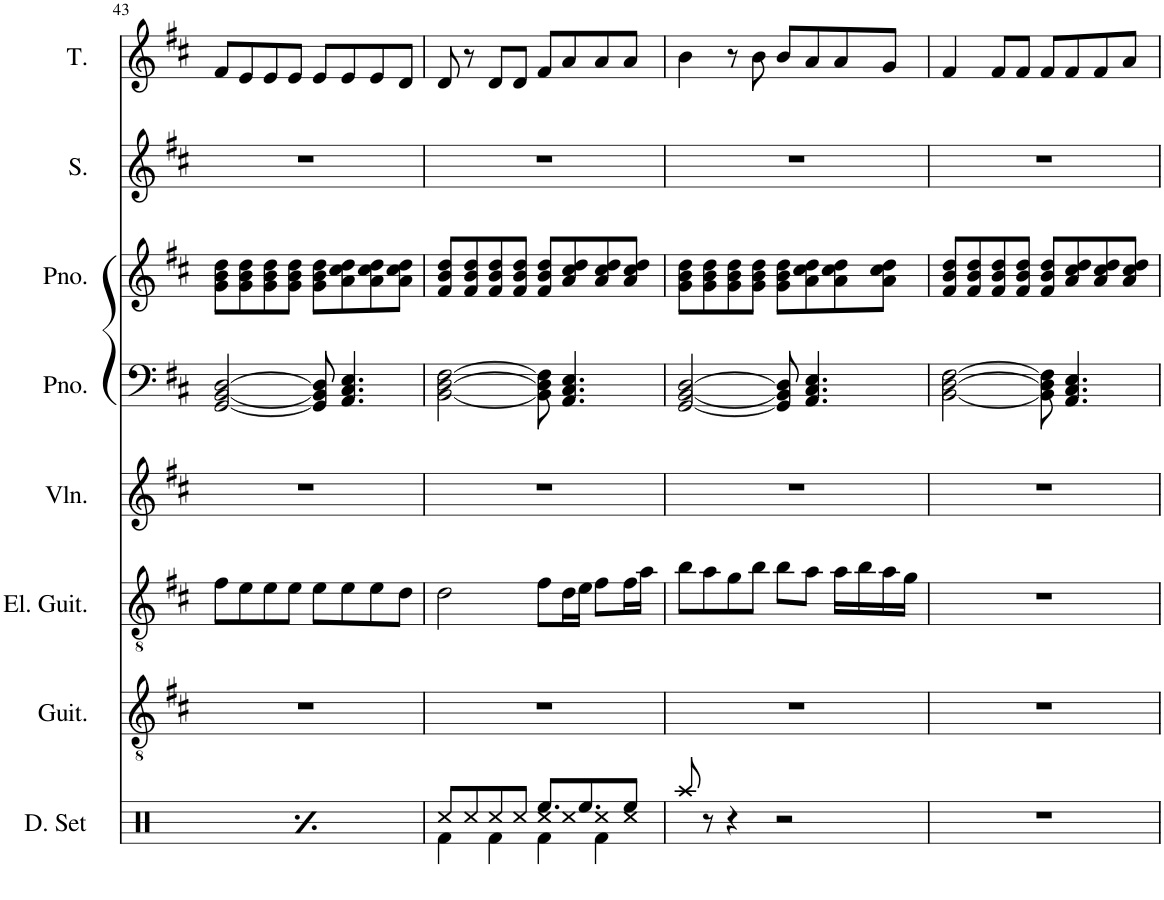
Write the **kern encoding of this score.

**kern	**kern	**kern	**kern	**kern	**kern	**kern	**kern
*part8	*part7	*part6	*part5	*part4	*part3	*part2	*part1
*staff8	*staff7	*staff6	*staff5	*staff4	*staff3	*staff2	*staff1
*I"Drumset	*I"Acoustic Guitar	*I"Electric Guitar	*I"Violin	*I"53Piano	*I"Piano	*I"Soprano	*I"Tenor
*I'D. Set	*I'Guit.	*I'El. Guit.	*I'Vln.	*I'Pno.	*I'Pno.	*I'S.	*I'T.
!!LO:PB:g=z
*clefX	*clefGv2	*clefGv2	*clefG2	*clefF4	*clefX	*clefG2	*clefG2
*k[]	*k[f#c#]	*k[f#c#]	*k[f#c#]	*k[f#c#]	*k[f#c#]	*k[f#c#]	*k[f#c#]
*M4/4	*M4/4	*M4/4	*M4/4	*M4/4	*M4/4	*M4/4	*M4/4
=43	=43	=43	=43	=43	=43	=43	=43
*^	*	*	*	*	*	*	*
8Rcc/L	4Rf\	1r	8f#\L	1r	[2GG/ [2BB/ [2D/	8g\ 8b\ 8dd\L	1r	8f#/L
8Rcc/	.	.	8e\	.	.	8g\ 8b\ 8dd\	.	8e/
8Rcc/	4Rf\	.	8e\	.	.	8g\ 8b\ 8dd\	.	8e/
8Rcc/J	.	.	8e\J	.	.	8g\ 8b\ 8dd\J	.	8e/J
8Rcc/L	4Rf\	.	8e\L	.	8GG/] 8BB/] 8D/]	8g\ 8b\ 8dd\L	.	8e/L
8Rcc/	.	.	8e\	.	4.AA/ 4.C#/ 4.E/	8a\ 8cc#\ 8dd\	.	8e/
8Rcc/	4Rf\	.	8e\	.	.	8a\ 8cc#\ 8dd\	.	8e/
8Rcc/J	.	.	8d\J	.	.	8a\ 8cc#\ 8dd\J	.	8d/J
=44	=44	=44	=44	=44	=44	=44	=44	=44
*	*^	*	*	*	*	*	*	*
8Rcc/L	4Rf\	2ryy	1r	2d\	1r	[2BB\ [2D\ [2F#\	8f#/ 8b/ 8dd/L	1r	8d/
8Rcc/	.	.	.	.	.	.	8f#/ 8b/ 8dd/	.	8r
8Rcc/	4Rf\	.	.	.	.	.	8f#/ 8b/ 8dd/	.	8d/L
8Rcc/J	.	.	.	.	.	.	8f#/ 8b/ 8dd/J	.	8d/J
8Rcc	4Rf\	8.Ree/L	.	8f#\L	.	8BB\] 8D\] 8F#\]	8f#/ 8b/ 8dd/L	.	8f#/L
8Rcc	.	.	.	16d\L	.	4.AA/ 4.C#/ 4.E/	8a/ 8cc#/ 8dd/	.	8a/
.	.	8.Ree/	.	16e\JJ	.	.	.	.	.
8Rcc	4Rf\	.	.	8f#\L	.	.	8a/ 8cc#/ 8dd/	.	8a/
8Rcc	.	8Ree/J	.	16f#\L	.	.	8a/ 8cc#/ 8dd/J	.	8a/J
.	.	.	.	16a\JJ	.	.	.	.	.
*v	*v	*v	*	*	*	*	*	*	*
=45	=45	=45	=45	=45	=45	=45	=45
8Raa/	1r	8b\L	1r	[2GG/ [2BB/ [2D/	8g\ 8b\ 8dd\L	1r	4b\
8r	.	8a\	.	.	8g\ 8b\ 8dd\	.	.
4r	.	8g\	.	.	8g\ 8b\ 8dd\	.	8r
.	.	8b\J	.	.	8g\ 8b\ 8dd\J	.	8b\
2r	.	8b\L	.	8GG/] 8BB/] 8D/]	8g\ 8b\ 8dd\L	.	8b/L
.	.	8a\J	.	4.AA/ 4.C#/ 4.E/	8a\ 8cc#\ 8dd\	.	8a/
.	.	16a\LL	.	.	8a\ 8cc#\ 8dd\	.	8a/
.	.	16b\	.	.	.	.	.
.	.	16a\	.	.	8a\ 8cc#\ 8dd\J	.	8g/J
.	.	16g\JJ	.	.	.	.	.
=46	=46	=46	=46	=46	=46	=46	=46
1r	1r	1r	1r	[2BB\ [2D\ [2F#\	8f#/ 8b/ 8dd/L	1r	4f#/
.	.	.	.	.	8f#/ 8b/ 8dd/	.	.
.	.	.	.	.	8f#/ 8b/ 8dd/	.	8f#/L
.	.	.	.	.	8f#/ 8b/ 8dd/J	.	8f#/J
.	.	.	.	8BB\] 8D\] 8F#\]	8f#/ 8b/ 8dd/L	.	8f#/L
.	.	.	.	4.AA/ 4.C#/ 4.E/	8a/ 8cc#/ 8dd/	.	8f#/
.	.	.	.	.	8a/ 8cc#/ 8dd/	.	8f#/
.	.	.	.	.	8a/ 8cc#/ 8dd/J	.	8a/J
=	=	=	=	=	=	=	=
*-	*-	*-	*-	*-	*-	*-	*-
